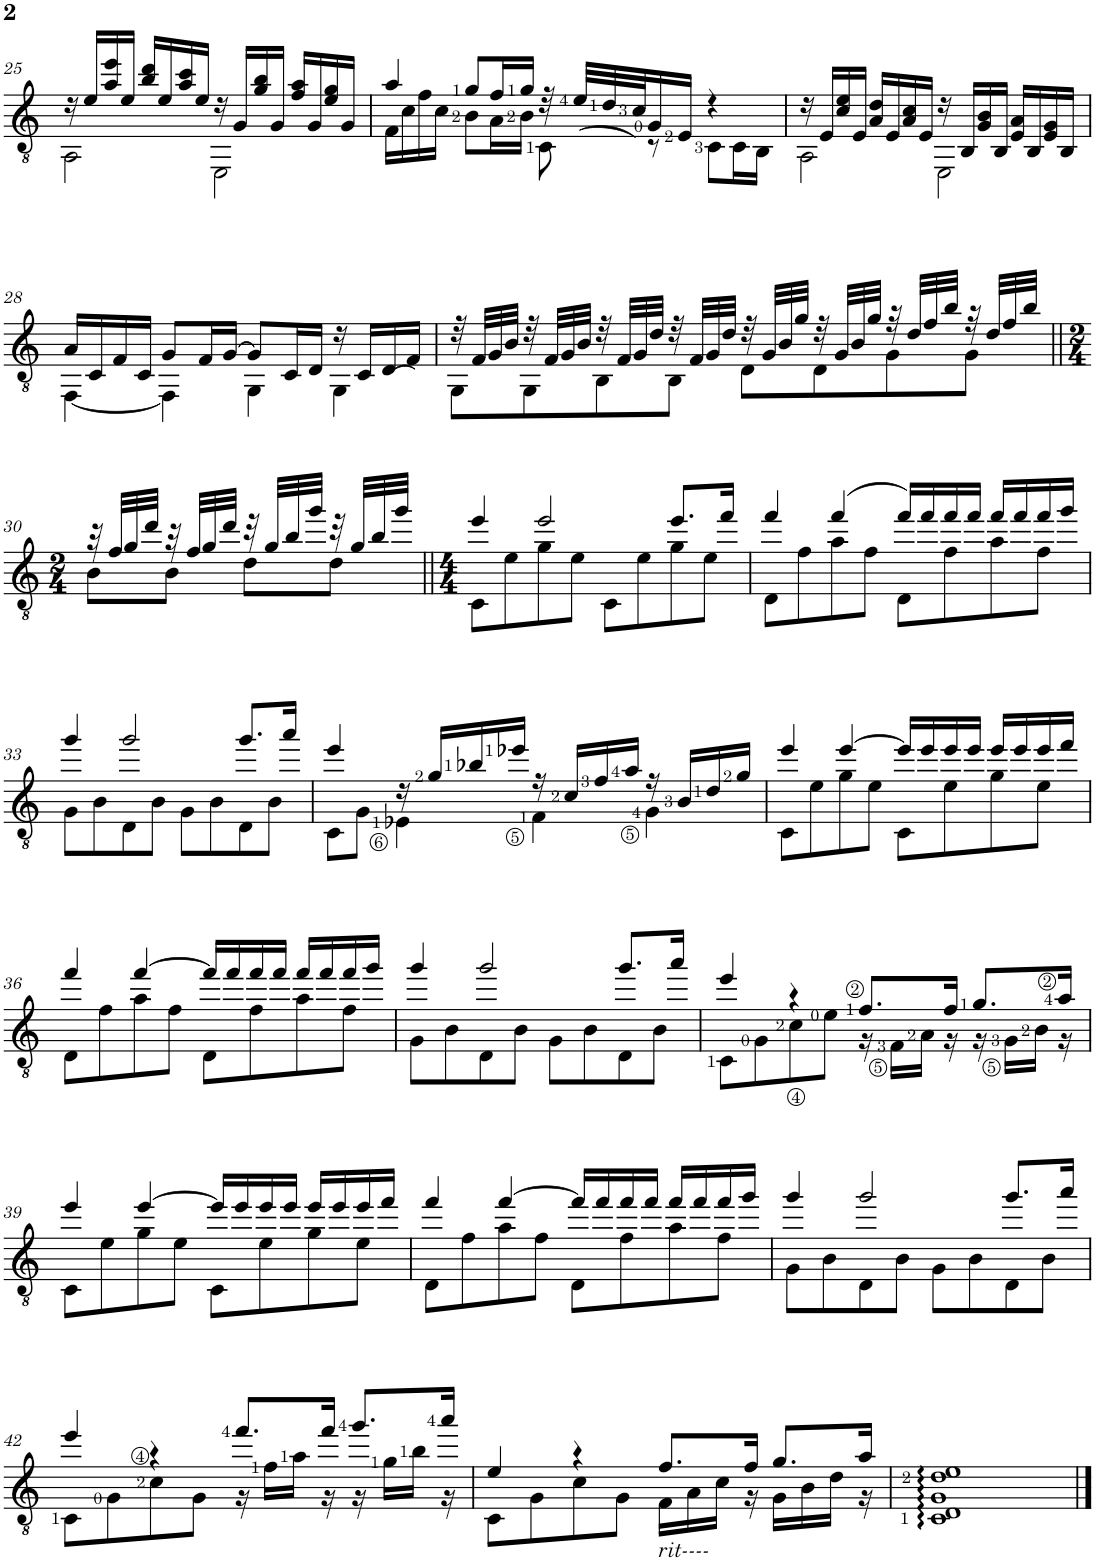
**kern
*part1
*staff1
*I"클래식 기타
!!LO:PB:g=z
*clefGv2
*k[]
*M4/4
=25
*^
16r	2AA\
16e/LL	.
16a/ 16ee/	.
16e/JJ	.
16b/ 16dd/LL	.
16e/	.
16a/ 16cc/	.
16e/JJ	.
16r	2EE\
16G/LL	.
16g/ 16b/	.
16G/JJ	.
16f/ 16a/LL	.
16G/	.
16e/ 16g/	.
16G/JJ	.
=26	=26
4a/	16F\LL
.	16c\
.	16f\
.	16c\JJ
8g/L	8B\L
16f/L	16A\L
16g/JJ	16B\JJ
32r	8C\
(32e/LLL	.
32d/	.
32c/J)	.
16G/	8r
16E/JJ	.
4r	8C\L
.	16C\L
.	16BB\JJ
=27	=27
16r	2AA\
16E/LL	.
16c/ 16e/	.
16E/JJ	.
16A/ 16d/LL	.
16E/	.
16A/ 16c/	.
16E/JJ	.
16r	2EE\
16BB/LL	.
16G/ 16B/	.
16BB/JJ	.
16E/ 16A/LL	.
16BB/	.
16E/ 16G/	.
16BB/JJ	.
!!LO:LB:g=z	!!
=28	=28
16A/LL	[4FF\
16C/	.
16F/	.
16C/JJ	.
8G/L	4FF\]
16F/L	.
[16G/JJ	.
8G/L]	4GG\
16C/L	.
16D/JJ	.
16r	4GG\
16C/LL	.
(16D/	.
16F/JJ)	.
=29	=29
32r	8GG\L
32F/LLL	.
32G/	.
32B/JJJ	.
32r	8GG\
32F/LLL	.
32G/	.
32B/JJJ	.
32r	8BB\
32F/LLL	.
32G/	.
32d/JJJ	.
32r	8BB\J
32F/LLL	.
32G/	.
32d/JJJ	.
32r	8D\L
32G/LLL	.
32B/	.
32g/JJJ	.
32r	8D\
32G/LLL	.
32B/	.
32g/JJJ	.
32r	8G\
32d/LLL	.
32f/	.
32b/JJJ	.
32r	8G\J
32d/LLL	.
32f/	.
32b/JJJ	.
!!LO:LB:g=z	!!
=30||	=30||
*M2/4	*
32r	8B\L
32f/LLL	.
32g/	.
32dd/JJJ	.
32r	8B\J
32f/LLL	.
32g/	.
32dd/JJJ	.
32r	8d\L
32g/LLL	.
32b/	.
32gg/JJJ	.
32r	8d\J
32g/LLL	.
32b/	.
32gg/JJJ	.
=31||	=31||
*M4/4	*
4ee/	8C\L
.	8e\
2ee/	8g\
.	8e\J
.	8C\L
.	8e\
8.ee/L	8g\
.	8e\J
16ff/Jk	.
=32	=32
4ff/	8D\L
.	8f\
(4ff/	8a\
.	8f\J
16ff/LL)	8D\L
16ff/	.
16ff/	8f\
16ff/JJ	.
16ff/LL	8a\
16ff/	.
16ff/	8f\J
16gg/JJ	.
!!LO:LB:g=z	!!
=33	=33
4gg/	8G\L
.	8B\
2gg/	8D\
.	8B\J
.	8G\L
.	8B\
8.gg/L	8D\
.	8B\J
16aa/Jk	.
=34	=34
4ee/	8C\L
.	8G\J
16r	4E-X\
16g/LL	.
16b-X/	.
16ee-X/JJ	.
16r	4F\
16c/LL	.
16f/	.
16a/JJ	.
16r	4G\
16B/LL	.
16d/	.
16g/JJ	.
=35	=35
4ee/	8C\L
.	8e\
[4ee/	8g\
.	8e\J
16ee/LL]	8C\L
16ee/	.
16ee/	8e\
16ee/JJ	.
16ee/LL	8g\
16ee/	.
16ee/	8e\J
16ff/JJ	.
!!LO:LB:g=z	!!
=36	=36
4ff/	8D\L
.	8f\
[4ff/	8a\
.	8f\J
16ff/LL]	8D\L
16ff/	.
16ff/	8f\
16ff/JJ	.
16ff/LL	8a\
16ff/	.
16ff/	8f\J
16gg/JJ	.
=37	=37
4gg/	8G\L
.	8B\
2gg/	8D\
.	8B\J
.	8G\L
.	8B\
8.gg/L	8D\
.	8B\J
16aa/Jk	.
=38	=38
4ee/	8C\L
.	8G\
4r	8c\
.	8e\J
8.f/L	16r
.	16F\LL
.	16A\JJ
16f/Jk	16r
8.g/L	16r
.	16G\LL
.	16B\JJ
16a/Jk	16r
!!LO:LB:g=z	!!
=39	=39
4ee/	8C\L
.	8e\
[4ee/	8g\
.	8e\J
16ee/LL]	8C\L
16ee/	.
16ee/	8e\
16ee/JJ	.
16ee/LL	8g\
16ee/	.
16ee/	8e\J
16ff/JJ	.
=40	=40
4ff/	8D\L
.	8f\
[4ff/	8a\
.	8f\J
16ff/LL]	8D\L
16ff/	.
16ff/	8f\
16ff/JJ	.
16ff/LL	8a\
16ff/	.
16ff/	8f\J
16gg/JJ	.
=41	=41
4gg/	8G\L
.	8B\
2gg/	8D\
.	8B\J
.	8G\L
.	8B\
8.gg/L	8D\
.	8B\J
16aa/Jk	.
!!LO:LB:g=z	!!
=42	=42
4ee/	8C\L
.	8G\
4r	8c\
.	8G\J
8.ff/L	16r
.	16f\LL
.	16a\JJ
16ff/Jk	16r
8.gg/L	16r
.	16g\LL
.	16b\JJ
16aa/Jk	16r
=43	=43
4e/	8C\L
.	8G\
4r	8c\
.	8G\J
!LO:TX:b:i:t=rit----	!
8.f/L	16F\LL
.	16A\
.	16c\JJ
16f/Jk	16r
8.g/L	16G\LL
.	16B\
.	16d\JJ
16a/Jk	16r
*v	*v
=44
1C: 1D: 1G: 1d: 1e:
==
*-
